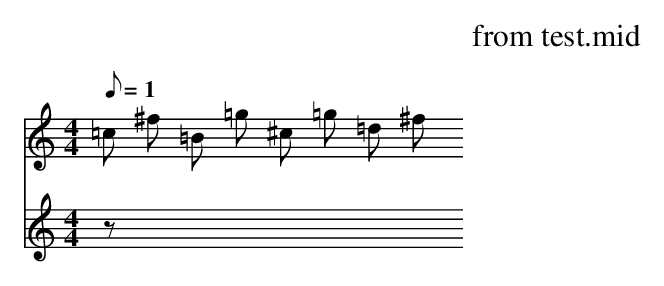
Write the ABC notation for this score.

X:1
T: from test.mid
M: 4/4
L: 1
Q:1=120
K:C
V:1
=c ^f =B =g ^c =g =d ^f
V:2
z
